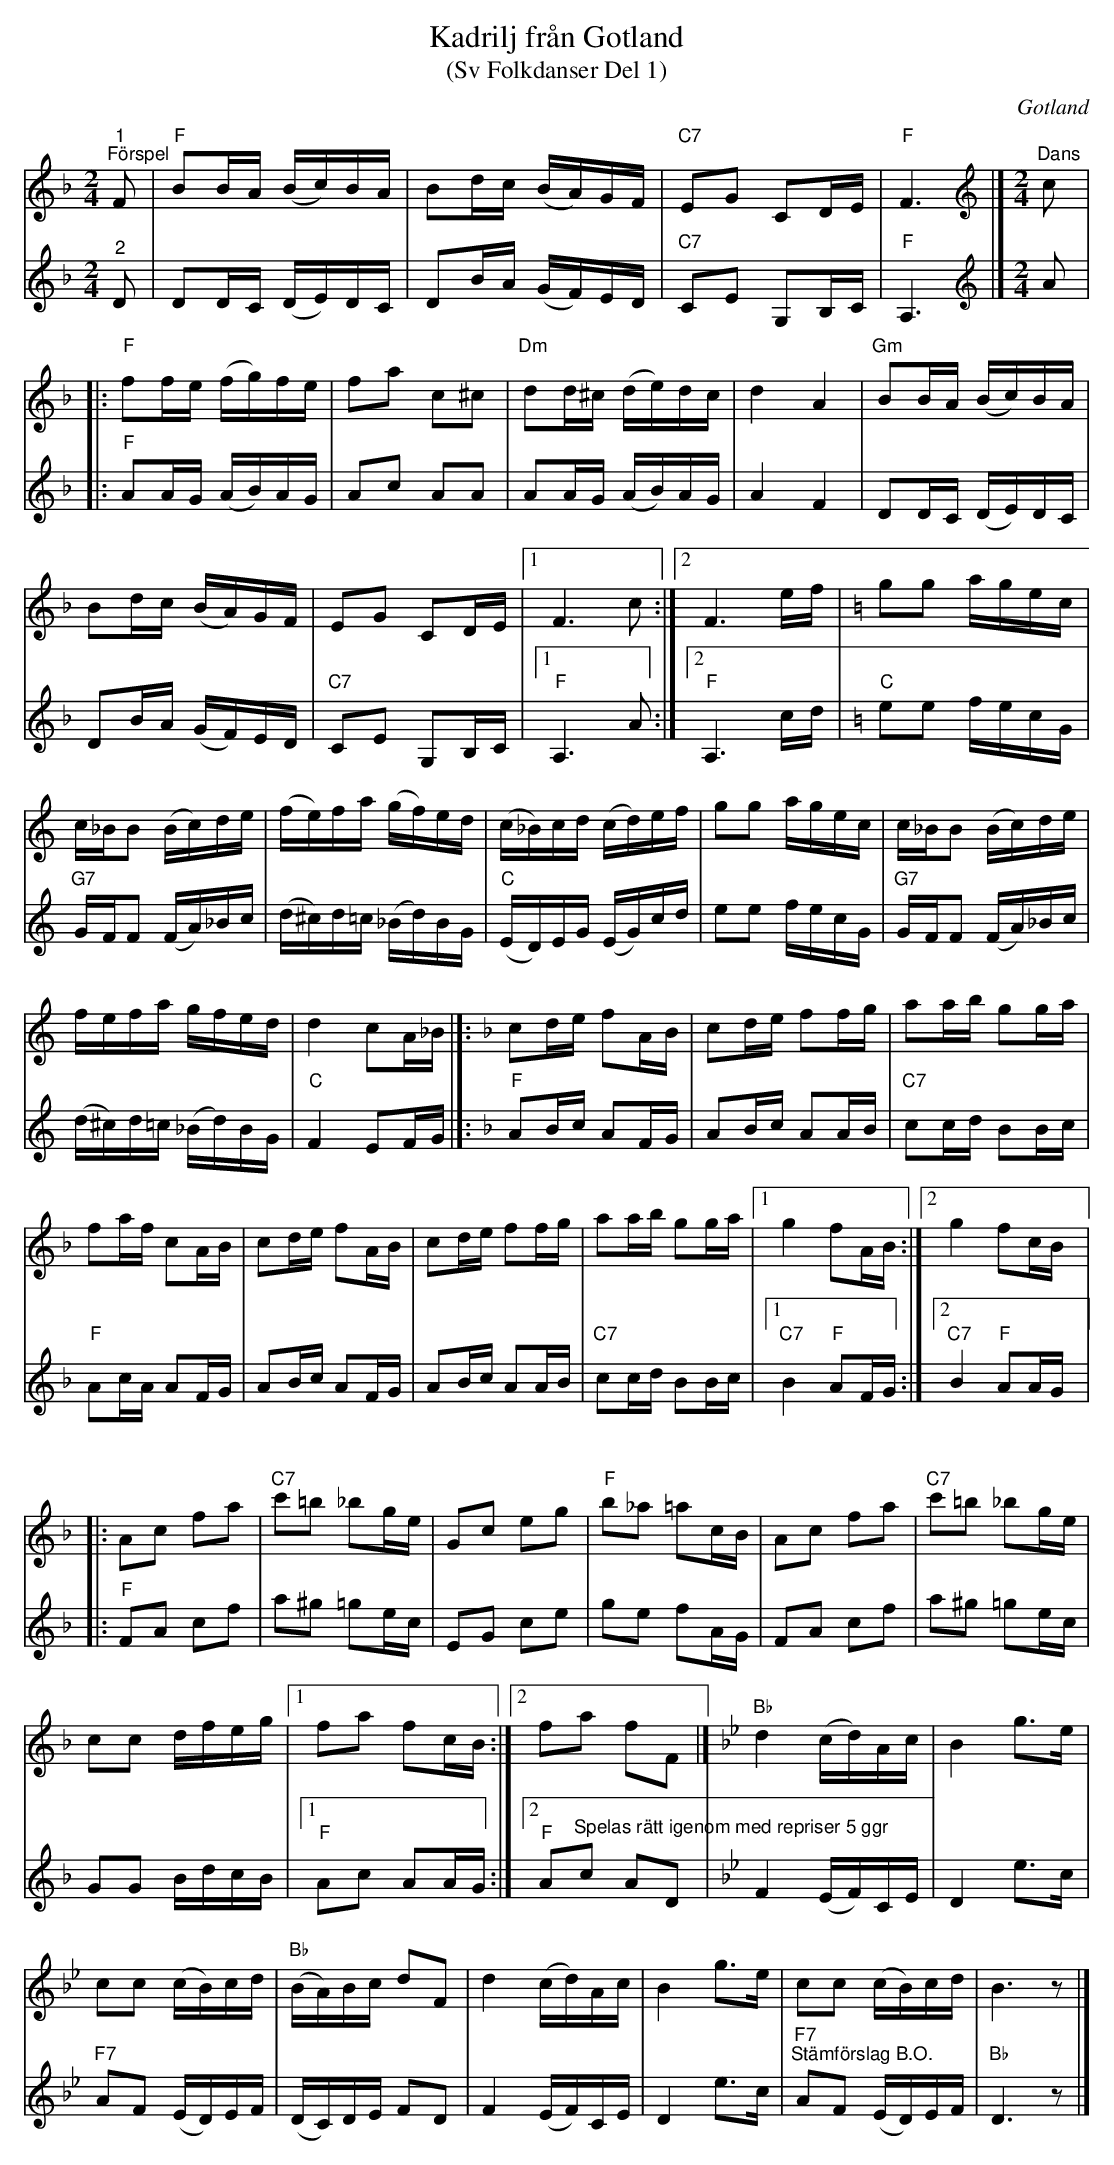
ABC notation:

X:1
T:Kadrilj från Gotland
T:(Sv Folkdanser Del 1)
O:Gotland
L:1/16
M:2/4
K:F
V:1
"^1""^Förspel" F2 |"F" B2BA (Bc)BA | B2dc (BA)GF | "C7" E2G2 C2DE |"F" F6 |] [K:F][M:2/4][K:treble]"^Dans" c2 |:
"F" f2fe (fg)fe | f2a2 c2^c2 | "Dm" d2d^c (de)dc | d4 A4 | "Gm" B2BA (Bc)BA |
B2dc (BA)GF | E2G2 C2DE |1 F6 c2 :|2 F6 ef |[K:C] g2g2 agec |
c_BB2 (Bc)de | (fe)fa (gf)ed | (c_B)cd (cd)ef | g2g2 agec | c_BB2 (Bc)de |
fefa gfed | d4 c2A_B |]: [K:F] c2de f2AB | c2de f2fg | a2ab g2ga |
f2af c2AB | c2de f2AB | c2de f2fg | a2ab g2ga |1 g4 f2AB :|2 g4 f2cB |:
A2c2 f2a2 |"C7" c'2=b2 _b2ge | G2c2 e2g2 |"F" b2_a2 =a2cB | A2c2 f2a2 | "C7" c'2=b2 _b2ge |
c2c2 dfeg |1 f2a2 f2cB :|2 f2a2 f2F2 |] [K:Bb] "Bb" d4 (cd)Ac | B4 g2>e2 |
c2c2 (cB)cd |"Bb" (BA)Bc d2F2 | d4 (cd)Ac | B4 g2>e2 | c2c2 (cB)cd | B6 z2 |]
V:2
"^2" D2 | D2DC (DE)DC | D2BA (GF)ED |"C7" C2E2 G,2B,C |"F" A,6 |][K:F][M:2/4][K:treble] A2 |:
"F" A2AG (AB)AG | A2c2 A2A2 | A2AG (AB)AG | A4 F4 | D2DC (DE)DC | D2BA (GF)ED |
"C7" C2E2 G,2B,C |1"F" A,6 A2 :|2"F" A,6 cd |[K:C]"C" e2e2 fecG |"G7" GFF2 (FA)_Bc |
(d^c)d=c (_Bd)BG |"C" (ED)EG (EG)cd | e2e2 fecG |"G7" GFF2 (FA)_Bc | (d^c)d=c (_Bd)BG |
"C" F4 E2FG |]:[K:F]"F" A2Bc A2FG | A2Bc A2AB |"C7" c2cd B2Bc |"F" A2cA A2FG | A2Bc A2FG |
A2Bc A2AB |"C7" c2cd B2Bc |1"C7" B4"F" A2FG :|2"C7" B4"F" A2AG |:
"F" F2A2 c2f2 | a2^g2 =g2ec | E2G2 c2e2 | g2e2 f2AG | F2A2 c2f2 | a2^g2 =g2ec |
G2G2 BdcB |1"F" A2c2 A2AG :|2 "F" A2"^Spelas rätt igenom med repriser 5 ggr"c2 A2D2 |[K:Bb] F4 (EF)CE | D4 e2>c2 |
"F7" A2F2 (ED)EF | (DC)DE F2D2 | F4 (EF)CE | D4 e2>c2 |"F7" "^Stämförslag B.O." A2F2 (ED)EF | "Bb" D6 z2 |]
